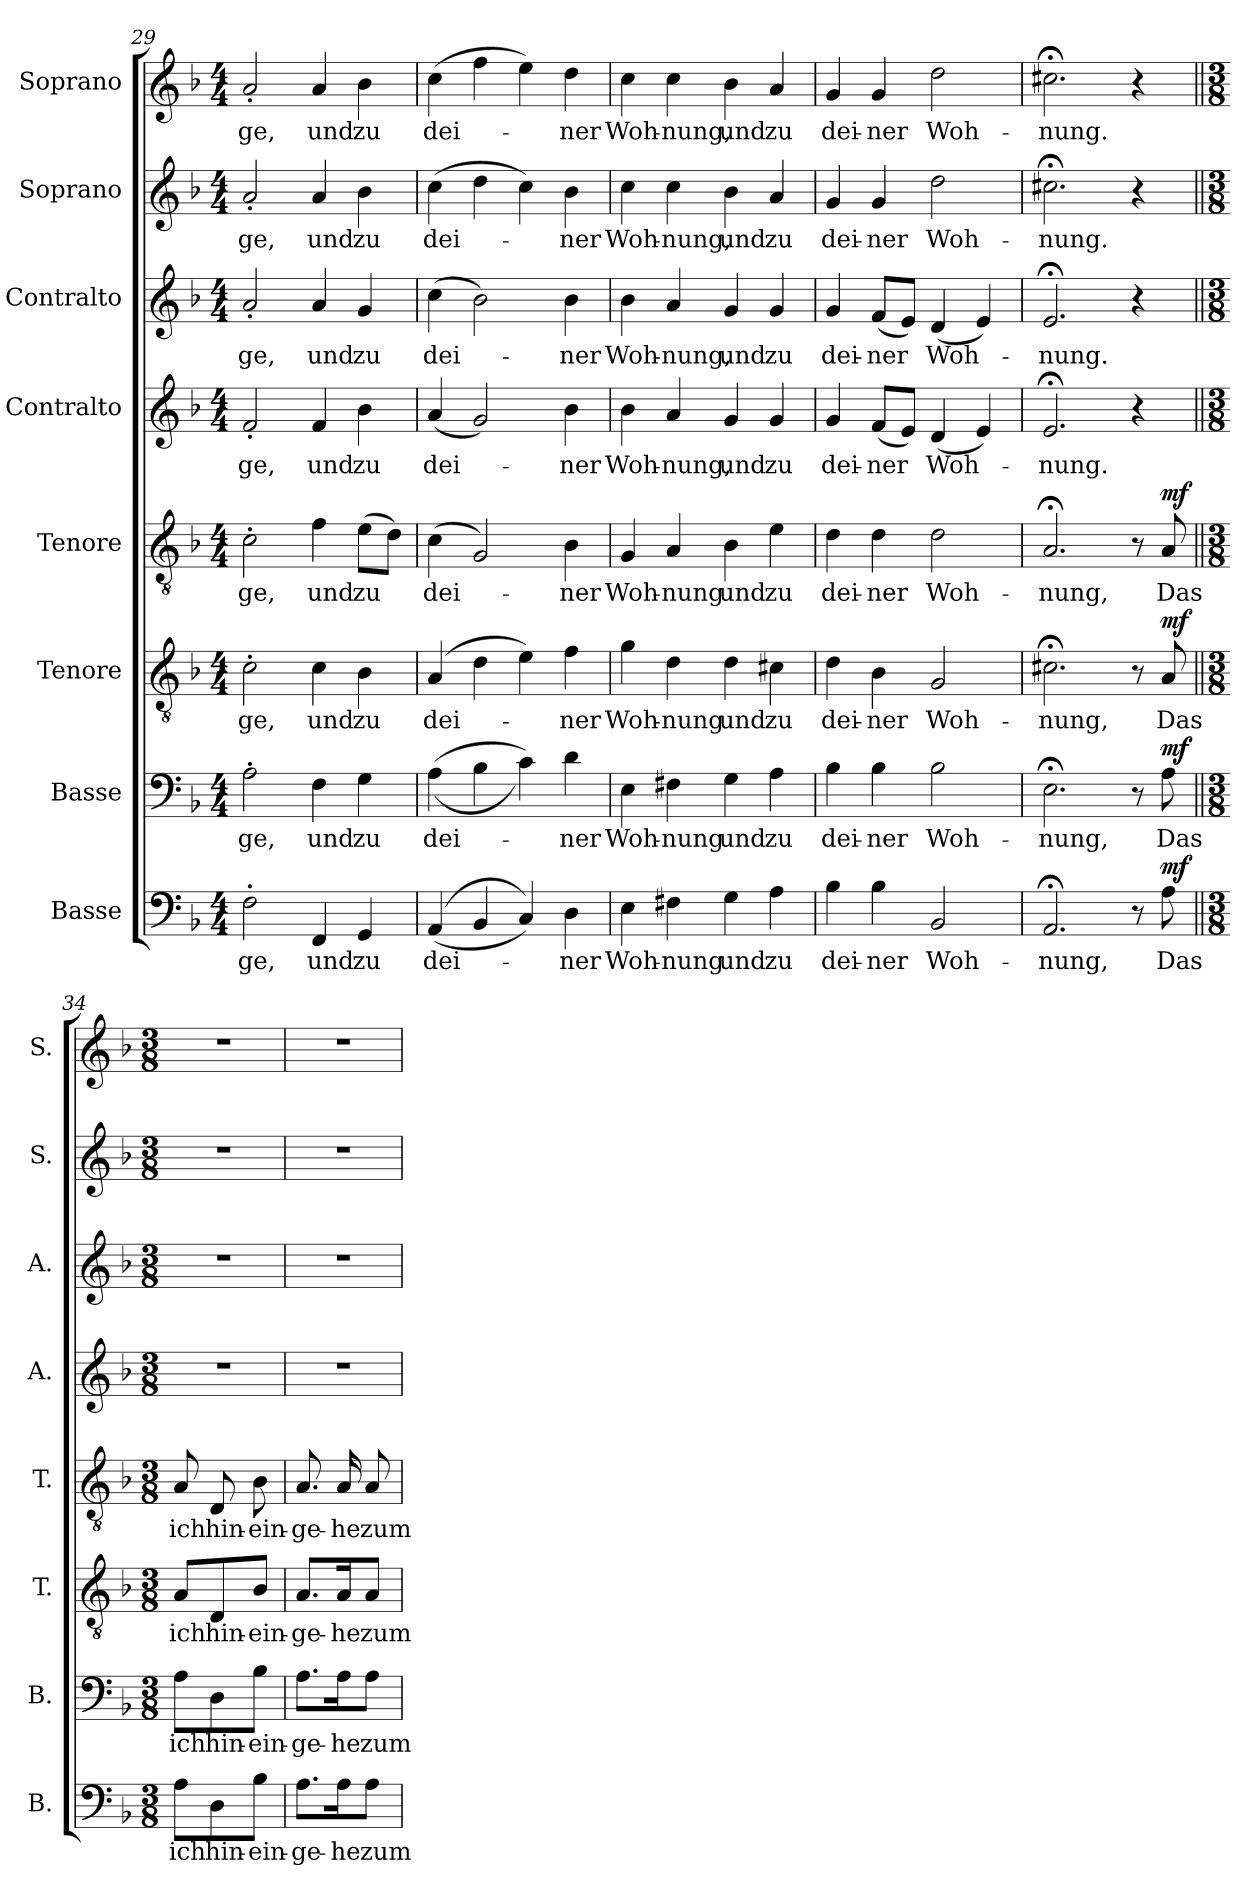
**kern	**text	**dynam	**kern	**text	**dynam	**kern	**text	**dynam	**kern	**text	**dynam	**kern	**text	**kern	**text	**kern	**text	**kern	**text
*part8	*part8	*part8	*part7	*part7	*part7	*part6	*part6	*part6	*part5	*part5	*part5	*part4	*part4	*part3	*part3	*part2	*part2	*part1	*part1
*staff8	*staff8	*staff8	*staff7	*staff7	*staff7	*staff6	*staff6	*staff6	*staff5	*staff5	*staff5	*staff4	*staff4	*staff3	*staff3	*staff2	*staff2	*staff1	*staff1
*I"Basse	*	*	*I"Basse	*	*	*I"Tenore	*	*	*I"Tenore	*	*	*I"Contralto	*	*I"Contralto	*	*I"Soprano	*	*I"Soprano	*
*I'B.	*	*	*I'B.	*	*	*I'T.	*	*	*I'T.	*	*	*I'A.	*	*I'A.	*	*I'S.	*	*I'S.	*
*clefF4	*	*	*clefF4	*	*	*clefGv2	*	*	*clefGv2	*	*	*clefG2	*	*clefG2	*	*clefG2	*	*clefG2	*
*k[b-]	*	*	*k[b-]	*	*	*k[b-]	*	*	*k[b-]	*	*	*k[b-]	*	*k[b-]	*	*k[b-]	*	*k[b-]	*
*M4/4	*	*	*M4/4	*	*	*M4/4	*	*	*M4/4	*	*	*M4/4	*	*M4/4	*	*M4/4	*	*M4/4	*
=29	=29	=29	=29	=29	=29	=29	=29	=29	=29	=29	=29	=29	=29	=29	=29	=29	=29	=29	=29
!	!LO:LY:b	!	!	!LO:LY:b	!	!	!LO:LY:b	!	!	!LO:LY:b	!	!	!LO:LY:b	!	!LO:LY:b	!	!LO:LY:b	!	!LO:LY:b
2F'\	-ge,	.	2A'\	-ge,	.	2c'\	-ge,	.	2c'\	-ge,	.	2f'/	-ge,	2a'/	-ge,	2a'/	-ge,	2a'/	-ge,
!	!LO:LY:b	!	!	!LO:LY:b	!	!	!LO:LY:b	!	!	!LO:LY:b	!	!	!LO:LY:b	!	!LO:LY:b	!	!LO:LY:b	!	!LO:LY:b
4FF/	und	.	4F\	und	.	4c\	und	.	4f\	und	.	4f/	und	4a/	und	4a/	und	4a/	und
!	!LO:LY:b	!	!	!LO:LY:b	!	!	!LO:LY:b	!	!	!LO:LY:b	!	!	!LO:LY:b	!	!LO:LY:b	!	!LO:LY:b	!	!LO:LY:b
4GG/	zu	.	4G\	zu	.	4B-\	zu	.	(>8e\L	zu	.	4b-\	zu	4g/	zu	4b-\	zu	4b-\	zu
.	.	.	.	.	.	.	.	.	8d\J)	.	.	.	.	.	.	.	.	.	.
=30	=30	=30	=30	=30	=30	=30	=30	=30	=30	=30	=30	=30	=30	=30	=30	=30	=30	=30	=30
!	!LO:LY:b	!	!	!LO:LY:b	!	!	!LO:LY:b	!	!	!LO:LY:b	!	!	!LO:LY:b	!	!LO:LY:b	!	!LO:LY:b	!	!LO:LY:b
(<(<4AA/	dei-	.	(>(>4A\	dei-	.	(>4A/	dei-	.	(>4c\	dei-	.	(<4a/	dei-	(>4cc\	dei-	(>4cc\	dei-	(>4cc\	dei-
4BB-/	.	.	4B-\	.	.	4d\	.	.	2G/)	.	.	2g/)	.	2b-\)	.	4dd\	.	4ff\	.
4C/))	.	.	4c\))	.	.	4e\)	.	.	.	.	.	.	.	.	.	4cc\)	.	4ee\)	.
!	!LO:LY:b	!	!	!LO:LY:b	!	!	!LO:LY:b	!	!	!LO:LY:b	!	!	!LO:LY:b	!	!LO:LY:b	!	!LO:LY:b	!	!LO:LY:b
4D\	-ner	.	4d\	-ner	.	4f\	-ner	.	4B-\	-ner	.	4b-\	-ner	4b-\	-ner	4b-\	-ner	4dd\	-ner
=31	=31	=31	=31	=31	=31	=31	=31	=31	=31	=31	=31	=31	=31	=31	=31	=31	=31	=31	=31
!	!LO:LY:b	!	!	!LO:LY:b	!	!	!LO:LY:b	!	!	!LO:LY:b	!	!	!LO:LY:b	!	!LO:LY:b	!	!LO:LY:b	!	!LO:LY:b
4E\	Woh-	.	4E\	Woh-	.	4g\	Woh-	.	4G/	Woh-	.	4b-\	Woh-	4b-\	Woh-	4cc\	Woh-	4cc\	Woh-
!	!LO:LY:b	!	!	!LO:LY:b	!	!	!LO:LY:b	!	!	!LO:LY:b	!	!	!LO:LY:b	!	!LO:LY:b	!	!LO:LY:b	!	!LO:LY:b
4F#X\	-nung	.	4F#X\	-nung	.	4d\	-nung	.	4A/	-nung	.	4a/	-nung,	4a/	-nung,	4cc\	-nung,	4cc\	-nung,
!	!LO:LY:b	!	!	!LO:LY:b	!	!	!LO:LY:b	!	!	!LO:LY:b	!	!	!LO:LY:b	!	!LO:LY:b	!	!LO:LY:b	!	!LO:LY:b
4G\	und	.	4G\	und	.	4d\	und	.	4B-\	und	.	4g/	und	4g/	und	4b-\	und	4b-\	und
!	!LO:LY:b	!	!	!LO:LY:b	!	!	!LO:LY:b	!	!	!LO:LY:b	!	!	!LO:LY:b	!	!LO:LY:b	!	!LO:LY:b	!	!LO:LY:b
4A\	zu	.	4A\	zu	.	4c#X\	zu	.	4e\	zu	.	4g/	zu	4g/	zu	4a/	zu	4a/	zu
=32	=32	=32	=32	=32	=32	=32	=32	=32	=32	=32	=32	=32	=32	=32	=32	=32	=32	=32	=32
!	!LO:LY:b	!	!	!LO:LY:b	!	!	!LO:LY:b	!	!	!LO:LY:b	!	!	!LO:LY:b	!	!LO:LY:b	!	!LO:LY:b	!	!LO:LY:b
4B-\	dei-	.	4B-\	dei-	.	4d\	dei-	.	4d\	dei-	.	4g/	dei-	4g/	dei-	4g/	dei-	4g/	dei-
*	*	*	*	*	*	*	*	*	*	*	*	*	*	*	*	*	*	*MM85	*
!	!LO:LY:b	!	!	!LO:LY:b	!	!	!LO:LY:b	!	!	!LO:LY:b	!	!	!LO:LY:b	!	!LO:LY:b	!	!LO:LY:b	!	!LO:LY:b
4B-\	-ner	.	4B-\	-ner	.	4B-\	-ner	.	4d\	-ner	.	(>8f/L	-ner	(>8f/L	-ner	4g/	-ner	4g/	-ner
.	.	.	.	.	.	.	.	.	.	.	.	8e/J)	.	8e/J)	.	.	.	.	.
!	!LO:LY:b	!	!	!LO:LY:b	!	!	!LO:LY:b	!	!	!LO:LY:b	!	!	!LO:LY:b	!	!LO:LY:b	!	!LO:LY:b	!	!LO:LY:b
2BB-/	Woh-	.	2B-\	Woh-	.	2G/	Woh-	.	2d\	Woh-	.	(>4d/	Woh-	(>4d/	Woh-	2dd\	Woh-	2dd\	Woh-
.	.	.	.	.	.	.	.	.	.	.	.	4e/)	.	4e/)	.	.	.	.	.
!!LO:LB:g=z
=33	=33	=33	=33	=33	=33	=33	=33	=33	=33	=33	=33	=33	=33	=33	=33	=33	=33	=33	=33
*	*	*	*	*	*	*	*	*	*	*	*	*	*	*	*	*	*	*MM50	*
!	!LO:LY:b	!	!	!LO:LY:b	!	!	!LO:LY:b	!	!	!LO:LY:b	!	!	!LO:LY:b	!	!LO:LY:b	!	!LO:LY:b	!	!LO:LY:b
2.AA;</	-nung,	.	2.E;<\	-nung,	.	2.c#X;<\	-nung,	.	2.A;</	-nung,	.	2.e;</	-nung.	2.e;</	-nung.	2.cc#X;<\	-nung.	2.cc#X;<\	-nung.
8r	.	.	8r	.	.	8r	.	.	8r	.	.	4r	.	4r	.	4r	.	4r	.
!	!LO:LY:b	!LO:DY:a	!	!LO:LY:b	!LO:DY:a	!	!LO:LY:b	!LO:DY:a	!	!LO:LY:b	!LO:DY:a	!	!	!	!	!	!	!	!
8A\	Das	mf	8A\	Das	mf	8A/	Das	mf	8A/	Das	mf	.	.	.	.	.	.	.	.
=34||	=34||	=34||	=34||	=34||	=34||	=34||	=34||	=34||	=34||	=34||	=34||	=34||	=34||	=34||	=34||	=34||	=34||	=34||	=34||
*M3/8	*	*	*M3/8	*	*	*M3/8	*	*	*M3/8	*	*	*M3/8	*	*M3/8	*	*M3/8	*	*M3/8	*
*	*	*	*	*	*	*	*	*	*	*	*	*	*	*	*	*	*	*MM108	*
!	!LO:LY:b	!	!	!LO:LY:b	!	!	!LO:LY:b	!	!	!LO:LY:b	!	!	!	!	!	!	!	!	!
8A\L	ich	.	8A\L	ich	.	8A/L	ich	.	8A/	ich	.	4.r	.	4.r	.	4.r	.	4.r	.
!	!LO:LY:b	!	!	!LO:LY:b	!	!	!LO:LY:b	!	!	!LO:LY:b	!	!	!	!	!	!	!	!	!
8D\	hin-	.	8D\	hin-	.	8D/	hin-	.	8D/	hin-	.	.	.	.	.	.	.	.	.
!	!LO:LY:b	!	!	!LO:LY:b	!	!	!LO:LY:b	!	!	!LO:LY:b	!	!	!	!	!	!	!	!	!
8B-\J	-ein-	.	8B-\J	-ein-	.	8B-/J	-ein-	.	8B-\	-ein-	.	.	.	.	.	.	.	.	.
=35	=35	=35	=35	=35	=35	=35	=35	=35	=35	=35	=35	=35	=35	=35	=35	=35	=35	=35	=35
!	!LO:LY:b	!	!	!LO:LY:b	!	!	!LO:LY:b	!	!	!LO:LY:b	!	!	!	!	!	!	!	!	!
8.A\L	-ge-	.	8.A\L	-ge-	.	8.A/L	-ge-	.	8.A/	-ge-	.	4.r	.	4.r	.	4.r	.	4.r	.
!	!LO:LY:b	!	!	!LO:LY:b	!	!	!LO:LY:b	!	!	!LO:LY:b	!	!	!	!	!	!	!	!	!
16A\K	-he	.	16A\K	-he	.	16A/K	-he	.	16A/	-he	.	.	.	.	.	.	.	.	.
!	!LO:LY:b	!	!	!LO:LY:b	!	!	!LO:LY:b	!	!	!LO:LY:b	!	!	!	!	!	!	!	!	!
8A\J	zum	.	8A\J	zum	.	8A/J	zum	.	8A/	zum	.	.	.	.	.	.	.	.	.
=	=	=	=	=	=	=	=	=	=	=	=	=	=	=	=	=	=	=	=
*-	*-	*-	*-	*-	*-	*-	*-	*-	*-	*-	*-	*-	*-	*-	*-	*-	*-	*-	*-
